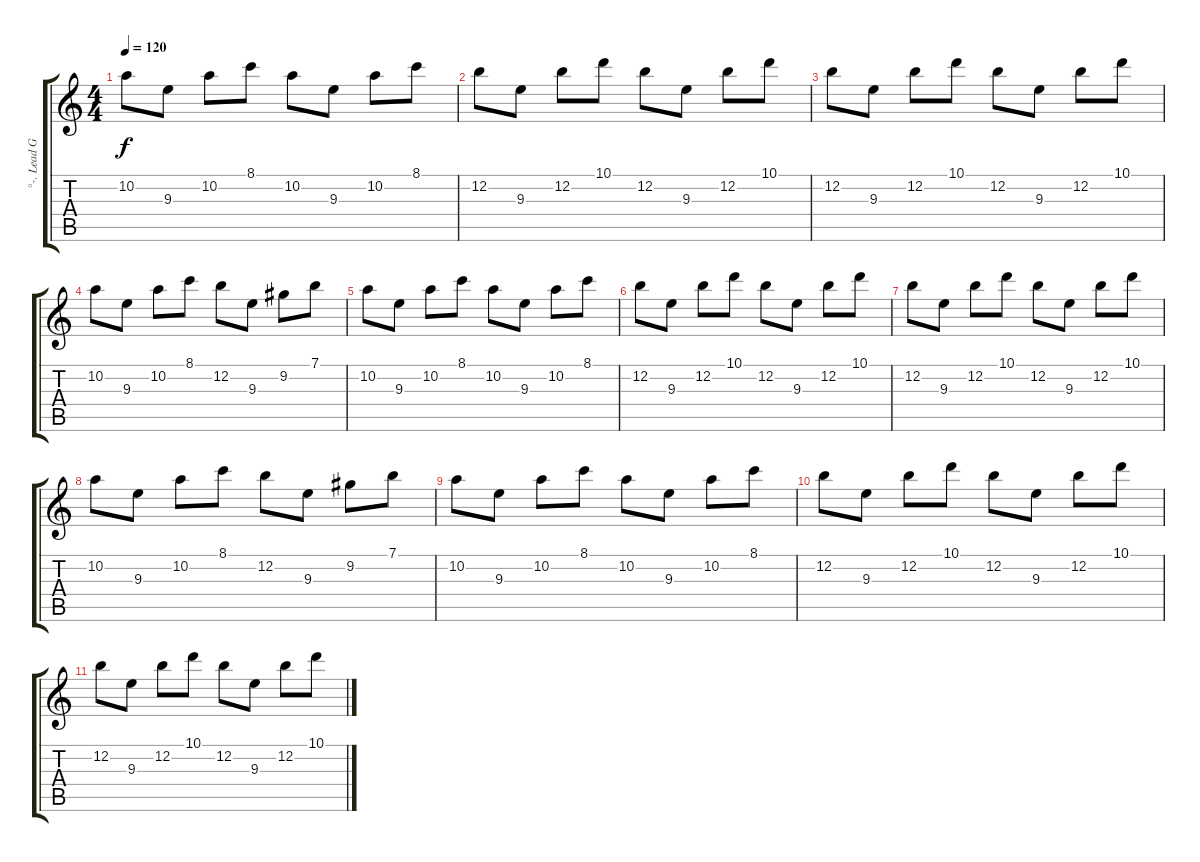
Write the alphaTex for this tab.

\track ("°-. Lead GtR .-°" "°-. Lead G") {instrument acousticguitarsteel}
\staff {score tabs}
\tuning (E4 B3 G3 D3 A2 E2) {hide}
\ts (4 4)
\tempo 120
\clef g2
\ks c
10.2.8{dy f} 9.3.8 10.2.8 8.1.8 10.2.8 9.3.8 10.2.8 8.1.8 |
12.2.8 9.3.8 12.2.8 10.1.8 12.2.8 9.3.8 12.2.8 10.1.8 |
12.2.8 9.3.8 12.2.8 10.1.8 12.2.8 9.3.8 12.2.8 10.1.8 |
10.2.8 9.3.8 10.2.8 8.1.8 12.2.8 9.3.8 9.2.8 7.1.8 |
10.2.8 9.3.8 10.2.8 8.1.8 10.2.8 9.3.8 10.2.8 8.1.8 |
12.2.8 9.3.8 12.2.8 10.1.8 12.2.8 9.3.8 12.2.8 10.1.8 |
12.2.8 9.3.8 12.2.8 10.1.8 12.2.8 9.3.8 12.2.8 10.1.8 |
10.2.8{volume 0} 9.3.8 10.2.8 8.1.8 12.2.8 9.3.8 9.2.8 7.1.8 |
10.2.8 9.3.8 10.2.8 8.1.8 10.2.8 9.3.8 10.2.8 8.1.8 |
12.2.8 9.3.8 12.2.8 10.1.8 12.2.8 9.3.8 12.2.8 10.1.8 |
12.2.8 9.3.8 12.2.8 10.1.8 12.2.8 9.3.8 12.2.8 10.1.8
